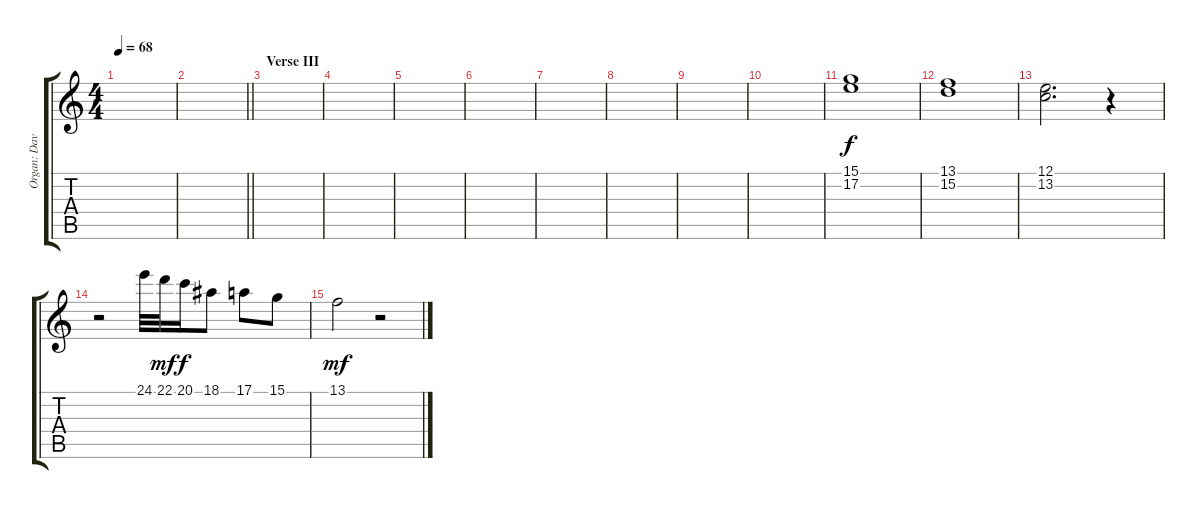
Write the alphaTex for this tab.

\track ("Organ: Dave Hentschel" "Organ: Dav") {instrument rockorgan}
\staff {score tabs}
\tuning (E4 B3 G3 D3 A2 E2) {hide}
\ts (4 4)
\tempo 68
\clef g2
\ks c
|
\barLineRight lightlight
|
\section ("" "Verse III")
|
|
|
|
|
|
|
|
(15.1 17.2).1{dy f instrument rockorgan} |
(13.1 15.2).1 |
(12.1 13.2).2{d} r.4 |
r.2 24.1.32 22.1.32{dy mf} 20.1.16{dy f} 18.1.8 17.1.8 15.1.8 |
13.1.2{dy mf} r.2
